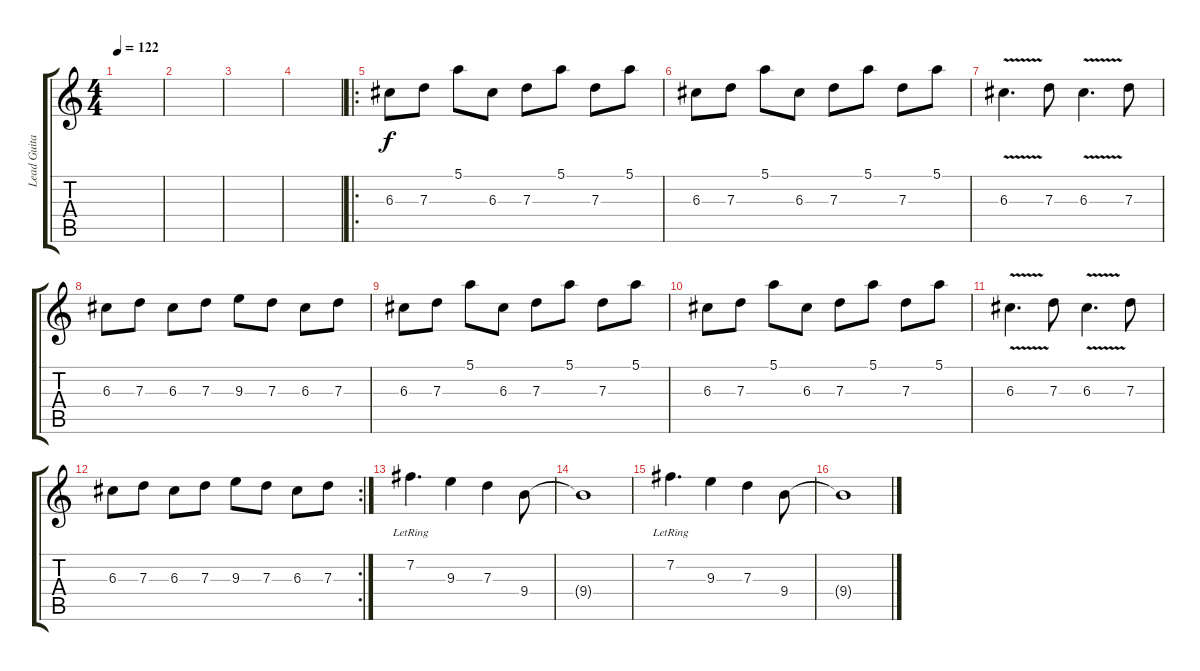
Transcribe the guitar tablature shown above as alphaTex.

\track ("Lead Guitar" "Lead Guita") {instrument distortionguitar}
\staff {score tabs}
\tuning (E4 B3 G3 D3 A2 E2) {hide}
\ts (4 4)
\tempo 122
\clef g2
\ks c
|
|
|
|
\ro
6.3.8 7.3.8 5.1.8 6.3.8 7.3.8 5.1.8 7.3.8 5.1.8 |
6.3.8 7.3.8 5.1.8 6.3.8 7.3.8 5.1.8 7.3.8 5.1.8 |
6.3{v}.4{d} 7.3.8 6.3{v}.4{d} 7.3.8 |
6.3.8 7.3.8 6.3.8 7.3.8 9.3.8 7.3.8 6.3.8 7.3.8 |
6.3.8 7.3.8 5.1.8 6.3.8 7.3.8 5.1.8 7.3.8 5.1.8 |
6.3.8 7.3.8 5.1.8 6.3.8 7.3.8 5.1.8 7.3.8 5.1.8 |
6.3{v}.4{d} 7.3.8 6.3{v}.4{d} 7.3.8 |
\rc 2
6.3.8 7.3.8 6.3.8 7.3.8 9.3.8 7.3.8 6.3.8 7.3.8 |
7.2{lr}.4{d} 9.3.4 7.3.4 9.4.8 |
9.4{t}.1 |
7.2{lr}.4{d} 9.3.4 7.3.4 9.4.8 |
9.4{t}.1
